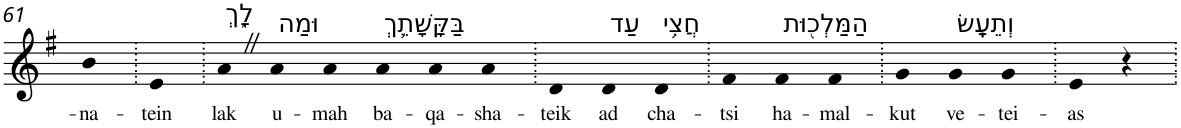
**kern	**text
*part1	*part1
*staff1	*staff1
*I"Piano	*
*I'Pno	*
!!LO:PB:g=z
*clefG2	*
*k[f#]	*
*G:	*
=61	=61
!	!LO:LY:b
4b	-na-
=62.	=62.
!	!LO:LY:b
4e	-tein
=63.	=63.
!LO:TX:a:t=לָ֑ךְ	!
!	!LO:LY:b
4aZ	lak
!LO:TX:a:t=וּמַה	!
!	!LO:LY:b
4a	u-
!	!LO:LY:b
4a	-mah
!LO:TX:a:t=בַּקָּשָׁתֵ֛ךְ	!
!	!LO:LY:b
4a	ba-
!	!LO:LY:b
4a	-qa-
!	!LO:LY:b
4a	-sha-
=64.	=64.
!	!LO:LY:b
4d	-teik
!LO:TX:a:t=עַד	!
!	!LO:LY:b
4d	ad
!LO:TX:a:t=חֲצִ֥י	!
!	!LO:LY:b
4d	cha-
=65.	=65.
!	!LO:LY:b
4f#	-tsi
!LO:TX:a:t=הַמַּלְכ֖וּת	!
!	!LO:LY:b
4f#	ha-
!	!LO:LY:b
4f#	-mal-
=66.	=66.
!	!LO:LY:b
4g	-kut
!LO:TX:a:t=וְתֵעָֽשׂ	!
!	!LO:LY:b
4g	ve-
!	!LO:LY:b
4g	-tei-
=67.	=67.
!	!LO:LY:b
4e	-as
4r	.
=.	=.
*-	*-
